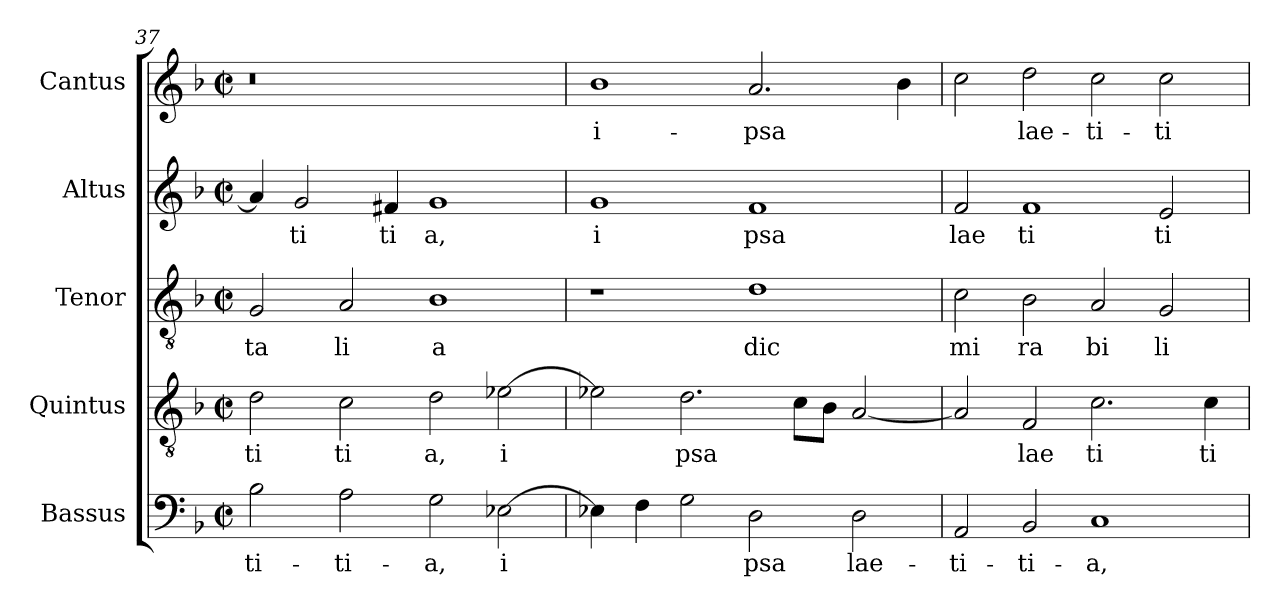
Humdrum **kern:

**kern	**text	**kern	**text	**kern	**text	**kern	**text	**kern	**text
*part5	*part5	*part4	*part4	*part3	*part3	*part2	*part2	*part1	*part1
*staff5	*staff5	*staff4	*staff4	*staff3	*staff3	*staff2	*staff2	*staff1	*staff1
*I"Bassus	*	*I"Quintus	*	*I"Tenor	*	*I"Altus	*	*I"Cantus	*
*clefF4	*	*clefGv2	*	*clefGv2	*	*clefG2	*	*clefG2	*
*k[b-]	*	*k[b-]	*	*k[b-]	*	*k[b-]	*	*k[b-]	*
*F:	*	*F:	*	*F:	*	*F:	*	*F:	*
*M2/2	*	*M2/2	*	*M2/2	*	*M2/2	*	*M2/2	*
*met(c|)	*	*met(c|)	*	*met(c|)	*	*met(c|)	*	*met(c|)	*
=37	=37	=37	=37	=37	=37	=37	=37	=37	=37
!	!LO:LY:b:cj	!	!LO:LY:b:cj	!	!LO:LY:b:cj	!	!LO:LY:b:cj	!	!
2B-\	-ti-	2d\	ti	2G/	ta	4a/]	.	0r	.
!	!	!	!	!	!	!	!LO:LY:b:cj	!	!
.	.	.	.	.	.	2g/	ti	.	.
!	!LO:LY:b:cj	!	!LO:LY:b:cj	!	!LO:LY:b:cj	!	!	!	!
2A\	-ti-	2c\	ti	2A/	li	.	.	.	.
!	!	!	!	!	!	!	!LO:LY:b:cj	!	!
.	.	.	.	.	.	4f#/	ti	.	.
!	!LO:LY:b:cj	!	!LO:LY:b:cj	!	!LO:LY:b:cj	!	!LO:LY:b:cj	!	!
2G\	-a,	2d\	a,	1B-	a	1g	a,	.	.
!	!LO:LY:b:cj	!	!LO:LY:b:cj	!	!	!	!	!	!
[<2E-X\	i-	[<2e-X\	i	.	.	.	.	.	.
!!LO:LB:g=z
=38	=38	=38	=38	=38	=38	=38	=38	=38	=38
!	!LO:LY:b:cj	!	!LO:LY:b:cj	!	!	!	!LO:LY:b:cj	!	!LO:LY:b:cj
4E-X\]	--	2e-X\]	.	1r	.	1g	i	1b-	i-
!	!LO:LY:b:cj	!	!	!	!	!	!	!	!
4F\	--	.	.	.	.	.	.	.	.
!	!LO:LY:b:cj	!	!LO:LY:b:cj	!	!	!	!	!	!
2G\	--	2.d\	psa	.	.	.	.	.	.
!	!LO:LY:b:cj	!	!	!	!LO:LY:b:cj	!	!LO:LY:b:cj	!	!LO:LY:b:cj
2D\	-psa	.	.	1d	dic	1f	psa	2.a/	-psa
!	!	!	!LO:LY:b:cj	!	!	!	!	!	!
.	.	8c\L	.	.	.	.	.	.	.
!	!	!	!LO:LY:b:cj	!	!	!	!	!	!
.	.	8B-\J	.	.	.	.	.	.	.
!	!LO:LY:b:cj	!	!LO:LY:b:cj	!	!	!	!	!	!
2D\	lae-	[<2A/	.	.	.	.	.	.	.
!	!	!	!	!	!	!	!	!	!LO:LY:b:cj
.	.	.	.	.	.	.	.	4b-\	.
=39	=39	=39	=39	=39	=39	=39	=39	=39	=39
!	!LO:LY:b:cj	!	!LO:LY:b:cj	!	!LO:LY:b:cj	!	!LO:LY:b:cj	!	!LO:LY:b:cj
2AA/	-ti-	2A/]	.	2c\	mi	2f/	lae	2cc\	.
!	!LO:LY:b:cj	!	!LO:LY:b:cj	!	!LO:LY:b:cj	!	!LO:LY:b:cj	!	!LO:LY:b:cj
2BB-/	-ti-	2F/	lae	2B-\	ra	1f	ti	2dd\	lae-
!	!LO:LY:b:cj	!	!LO:LY:b:cj	!	!LO:LY:b:cj	!	!	!	!LO:LY:b:cj
1C	-a,	2.c\	ti	2A/	bi	.	.	2cc\	-ti-
!	!	!	!	!	!LO:LY:b:cj	!	!LO:LY:b:cj	!	!LO:LY:b:cj
.	.	.	.	2G/	li	2e/	ti	2cc\	-ti-
!	!	!	!LO:LY:b:cj	!	!	!	!	!	!
.	.	4c\	ti	.	.	.	.	.	.
=	=	=	=	=	=	=	=	=	=
*-	*-	*-	*-	*-	*-	*-	*-	*-	*-
